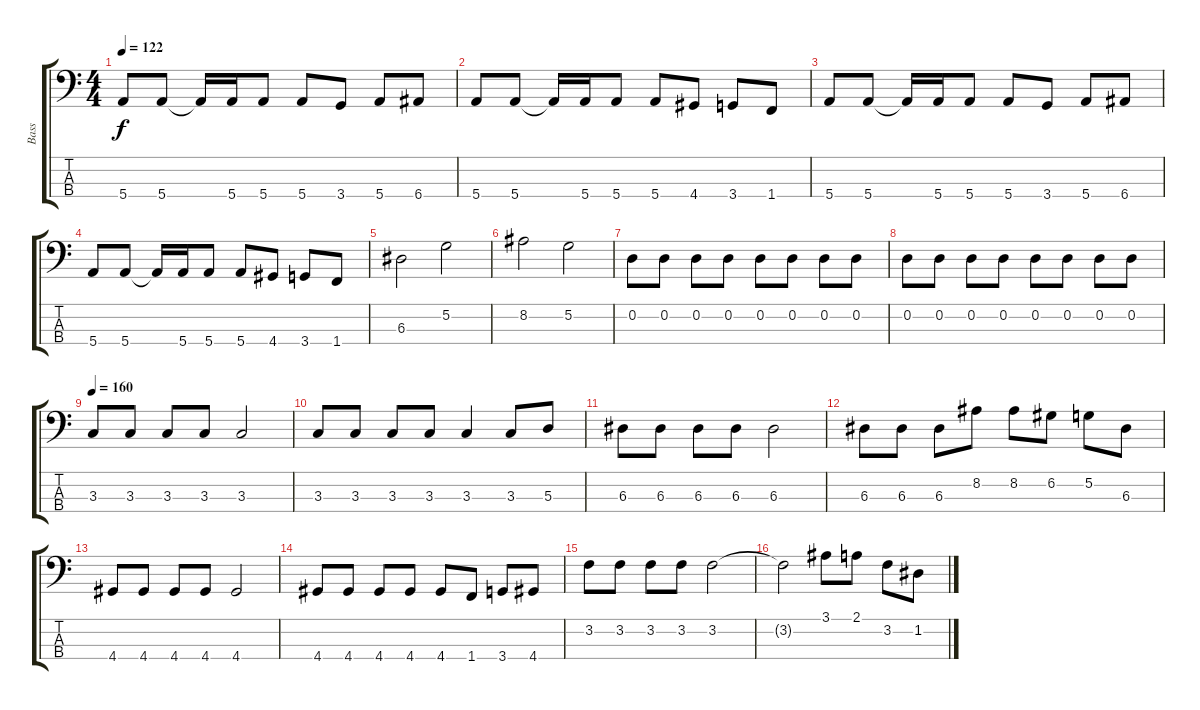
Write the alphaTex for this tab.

\track ("Bass" "Bass") {instrument electricbassfinger}
\staff {score tabs}
\tuning (G2 D2 A1 E1) {hide}
\ts (4 4)
\tempo 122
\clef f4
\ks c
5.4.8{dy f} 5.4.8 5.4{t}.16 5.4.16 5.4.8 5.4.8 3.4.8 5.4.8 6.4.8 |
5.4.8 5.4.8 5.4{t}.16 5.4.16 5.4.8 5.4.8 4.4.8 3.4.8 1.4.8 |
5.4.8 5.4.8 5.4{t}.16 5.4.16 5.4.8 5.4.8 3.4.8 5.4.8 6.4.8 |
5.4.8 5.4.8 5.4{t}.16 5.4.16 5.4.8 5.4.8 4.4.8 3.4.8 1.4.8 |
6.3.2 5.2.2 |
8.2.2 5.2.2 |
0.2.8 0.2.8 0.2.8 0.2.8 0.2.8 0.2.8 0.2.8 0.2.8 |
0.2.8 0.2.8 0.2.8 0.2.8 0.2.8 0.2.8 0.2.8 0.2.8 |
\tempo 160
3.3.8 3.3.8 3.3.8 3.3.8 3.3.2 |
3.3.8 3.3.8 3.3.8 3.3.8 3.3.4 3.3.8 5.3.8 |
6.3.8 6.3.8 6.3.8 6.3.8 6.3.2 |
6.3.8 6.3.8 6.3.8 8.2.8 8.2.8 6.2.8 5.2.8 6.3.8 |
4.4.8 4.4.8 4.4.8 4.4.8 4.4.2 |
4.4.8 4.4.8 4.4.8 4.4.8 4.4.8 1.4.8 3.4.8 4.4.8 |
3.2.8 3.2.8 3.2.8 3.2.8 3.2.2 |
3.2{t}.2 3.1.8 2.1.8 3.2.8 1.2.8
